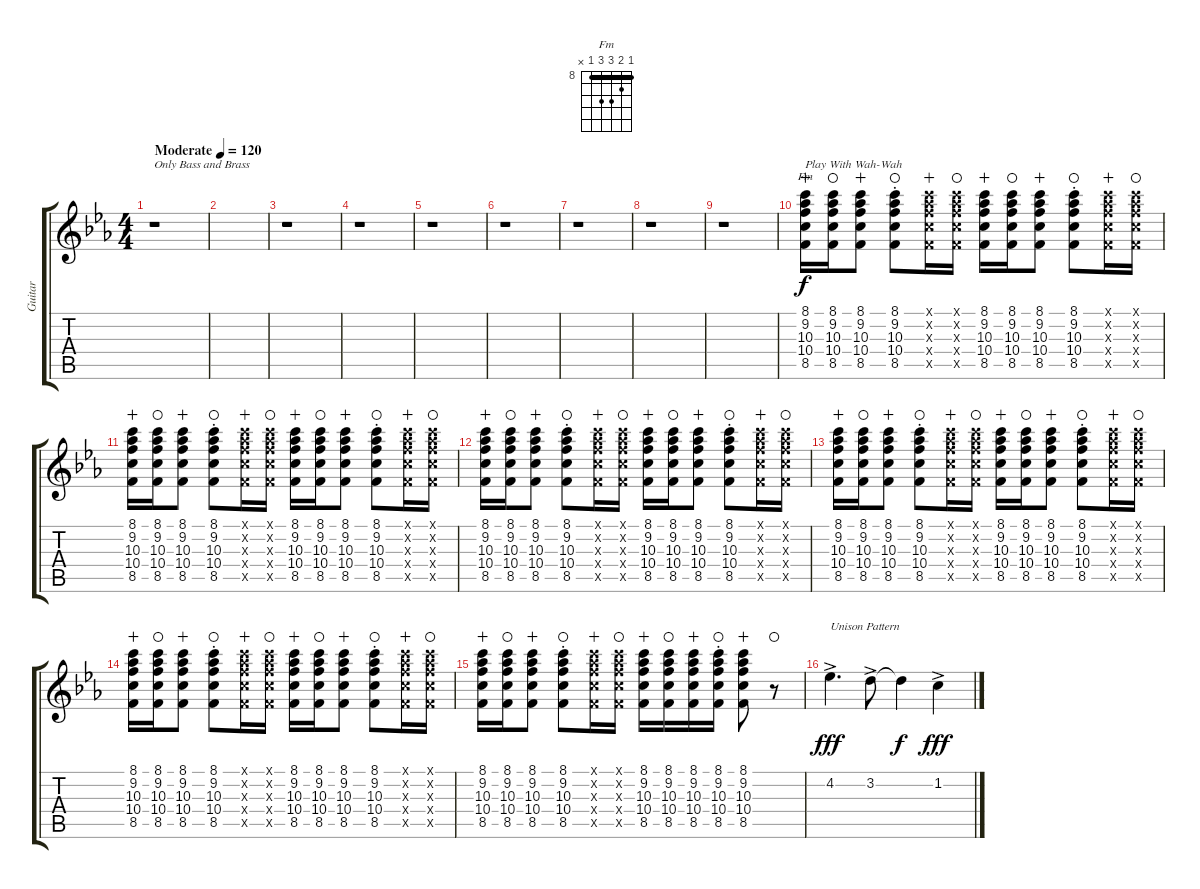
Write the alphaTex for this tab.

\track ("Guitar" "Guitar") {instrument electricguitarjazz}
\staff {score tabs}
\tuning (E4 B3 G3 D3 A2 E2) {hide}
\chord ("Fm" 8 9 10 10 8 x) {firstfret 8 barre 8}
\ts (4 4)
\tempo (120 "Moderate")
\clef g2
\ks cminor
r.1{txt "Only Bass and Brass" dy f instrument electricguitarjazz} |
|
r.1 |
r.1 |
r.1 |
r.1 |
r.1 |
r.1 |
r.1 |
(8.1 9.2 10.3 10.4 8.5).16{ch "Fm" txt "Play With Wah-Wah" wahc} (8.1 9.2 10.3 10.4 8.5).16{waho} (8.1 9.2 10.3 10.4 8.5).8{wahc} (8.1{st} 9.2{st} 10.3{st} 10.4{st} 8.5{st}).8{waho} (8.1{x} 9.2{x} 10.3{x} 10.4{x} 8.5{x}).16{wahc} (8.1{x} 9.2{x} 10.3{x} 10.4{x} 8.5{x}).16{waho} (8.1 9.2 10.3 10.4 8.5).16{wahc} (8.1 9.2 10.3 10.4 8.5).16{waho} (8.1 9.2 10.3 10.4 8.5).8{wahc} (8.1{st} 9.2 10.3{st} 10.4{st} 8.5{st}).8{waho} (8.1{x} 9.2{x} 10.3{x} 10.4{x} 8.5{x}).16{wahc} (8.1{x} 9.2{x} 10.3{x} 10.4{x} 8.5{x}).16{waho} |
(8.1 9.2 10.3 10.4 8.5).16{wahc} (8.1 9.2 10.3 10.4 8.5).16{waho} (8.1 9.2 10.3 10.4 8.5).8{wahc} (8.1{st} 9.2{st} 10.3{st} 10.4{st} 8.5{st}).8{waho} (8.1{x} 9.2{x} 10.3{x} 10.4{x} 8.5{x}).16{wahc} (8.1{x} 9.2{x} 10.3{x} 10.4{x} 8.5{x}).16{waho} (8.1 9.2 10.3 10.4 8.5).16{wahc} (8.1 9.2 10.3 10.4 8.5).16{waho} (8.1 9.2 10.3 10.4 8.5).8{wahc} (8.1{st} 9.2 10.3{st} 10.4{st} 8.5{st}).8{waho} (8.1{x} 9.2{x} 10.3{x} 10.4{x} 8.5{x}).16{wahc} (8.1{x} 9.2{x} 10.3{x} 10.4{x} 8.5{x}).16{waho} |
(8.1 9.2 10.3 10.4 8.5).16{wahc} (8.1 9.2 10.3 10.4 8.5).16{waho} (8.1 9.2 10.3 10.4 8.5).8{wahc} (8.1{st} 9.2{st} 10.3{st} 10.4{st} 8.5{st}).8{waho} (8.1{x} 9.2{x} 10.3{x} 10.4{x} 8.5{x}).16{wahc} (8.1{x} 9.2{x} 10.3{x} 10.4{x} 8.5{x}).16{waho} (8.1 9.2 10.3 10.4 8.5).16{wahc} (8.1 9.2 10.3 10.4 8.5).16{waho} (8.1 9.2 10.3 10.4 8.5).8{wahc} (8.1{st} 9.2 10.3{st} 10.4{st} 8.5{st}).8{waho} (8.1{x} 9.2{x} 10.3{x} 10.4{x} 8.5{x}).16{wahc} (8.1{x} 9.2{x} 10.3{x} 10.4{x} 8.5{x}).16{waho} |
(8.1 9.2 10.3 10.4 8.5).16{wahc} (8.1 9.2 10.3 10.4 8.5).16{waho} (8.1 9.2 10.3 10.4 8.5).8{wahc} (8.1{st} 9.2{st} 10.3{st} 10.4{st} 8.5{st}).8{waho} (8.1{x} 9.2{x} 10.3{x} 10.4{x} 8.5{x}).16{wahc} (8.1{x} 9.2{x} 10.3{x} 10.4{x} 8.5{x}).16{waho} (8.1 9.2 10.3 10.4 8.5).16{wahc} (8.1 9.2 10.3 10.4 8.5).16{waho} (8.1 9.2 10.3 10.4 8.5).8{wahc} (8.1{st} 9.2 10.3{st} 10.4{st} 8.5{st}).8{waho} (8.1{x} 9.2{x} 10.3{x} 10.4{x} 8.5{x}).16{wahc} (8.1{x} 9.2{x} 10.3{x} 10.4{x} 8.5{x}).16{waho} |
(8.1 9.2 10.3 10.4 8.5).16{wahc} (8.1 9.2 10.3 10.4 8.5).16{waho} (8.1 9.2 10.3 10.4 8.5).8{wahc} (8.1{st} 9.2{st} 10.3{st} 10.4{st} 8.5{st}).8{waho} (8.1{x} 9.2{x} 10.3{x} 10.4{x} 8.5{x}).16{wahc} (8.1{x} 9.2{x} 10.3{x} 10.4{x} 8.5{x}).16{waho} (8.1 9.2 10.3 10.4 8.5).16{wahc} (8.1 9.2 10.3 10.4 8.5).16{waho} (8.1 9.2 10.3 10.4 8.5).8{wahc} (8.1{st} 9.2 10.3{st} 10.4{st} 8.5{st}).8{waho} (8.1{x} 9.2{x} 10.3{x} 10.4{x} 8.5{x}).16{wahc} (8.1{x} 9.2{x} 10.3{x} 10.4{x} 8.5{x}).16{waho} |
(8.1 9.2 10.3 10.4 8.5).16{wahc} (8.1 9.2 10.3 10.4 8.5).16{waho} (8.1 9.2 10.3 10.4 8.5).8{wahc} (8.1{st} 9.2{st} 10.3{st} 10.4{st} 8.5{st}).8{waho} (8.1{x} 9.2{x} 10.3{x} 10.4{x} 8.5{x}).16{wahc} (8.1{x} 9.2{x} 10.3{x} 10.4{x} 8.5{x}).16{waho} (8.1 9.2 10.3 10.4 8.5).16{wahc} (8.1 9.2 10.3 10.4 8.5).16{waho} (8.1 9.2 10.3 10.4 8.5).16{wahc} (8.1{st} 9.2 10.3{st} 10.4{st} 8.5{st}).16{waho} (8.1 9.2 10.3 10.4 8.5).8{wahc} r.8{waho} |
4.2{ac}.4{d txt "Unison Pattern" dy fff} 3.2{ac}.8 3.2{t}.4{dy f} 1.2{ac}.4{dy fff}
